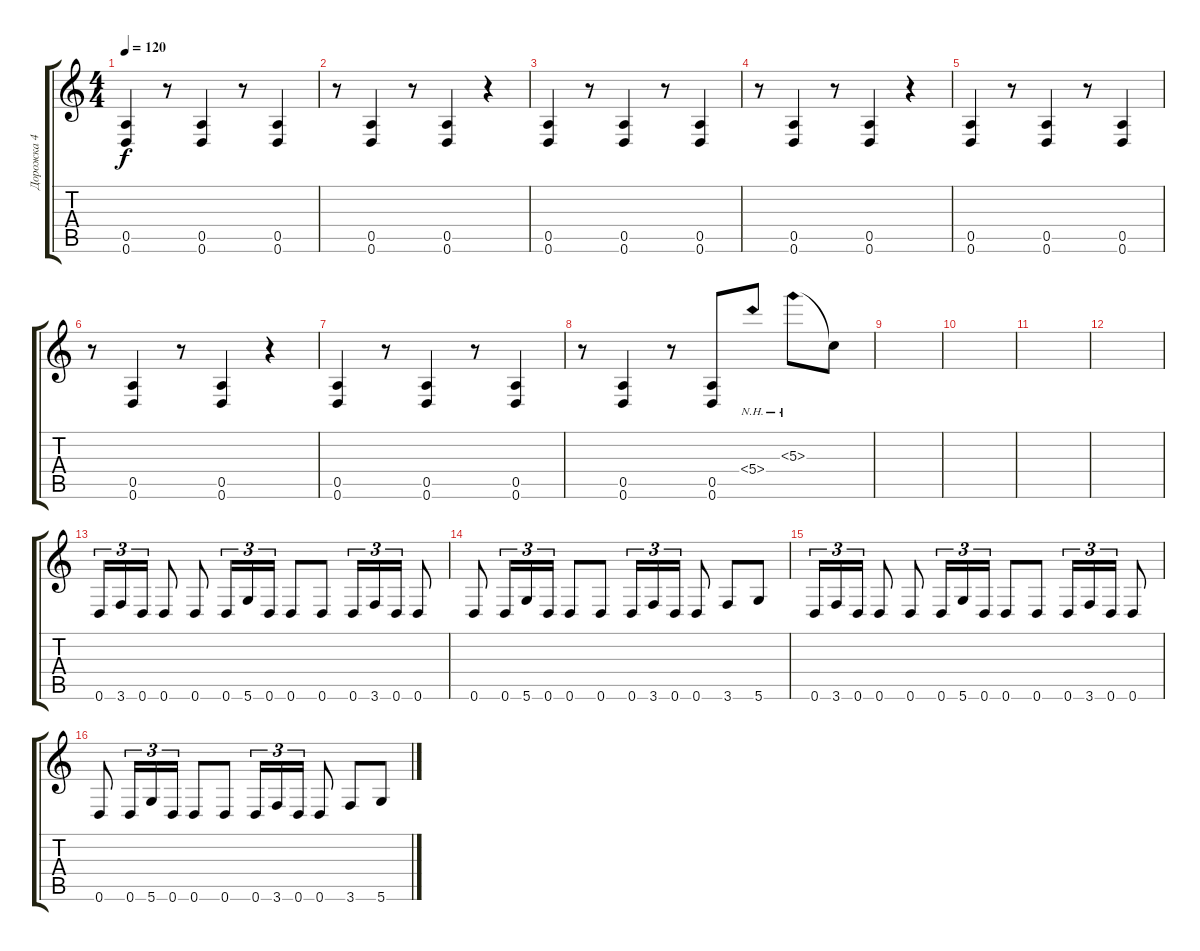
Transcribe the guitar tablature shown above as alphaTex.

\track ("Дорожка 4" "Дорожка 4") {instrument distortionguitar}
\staff {score tabs}
\tuning (E4 B3 G3 D3 A2 D2) {hide}
\ts (4 4)
\tempo 120
\clef g2
\ks c
(0.5 0.6).4{dy f} r.8 (0.5 0.6).4 r.8 (0.5 0.6).4 |
r.8 (0.5 0.6).4 r.8 (0.5 0.6).4 r.4 |
(0.5 0.6).4 r.8 (0.5 0.6).4 r.8 (0.5 0.6).4 |
r.8 (0.5 0.6).4 r.8 (0.5 0.6).4 r.4 |
(0.5 0.6).4 r.8 (0.5 0.6).4 r.8 (0.5 0.6).4 |
r.8 (0.5 0.6).4 r.8 (0.5 0.6).4 r.4 |
(0.5 0.6).4 r.8 (0.5 0.6).4 r.8 (0.5 0.6).4 |
r.8 (0.5 0.6).4 r.8 (0.5 0.6).8 5.4{nh}.8 5.3{nh}.8 5.3{t}.8 |
|
|
|
|
0.6.16{tu (3 2)} 3.6.16{tu (3 2)} 0.6.16{tu (3 2)} 0.6.8 0.6.8 0.6.16{tu (3 2)} 5.6.16{tu (3 2)} 0.6.16{tu (3 2)} 0.6.8 0.6.8 0.6.16{tu (3 2)} 3.6.16{tu (3 2)} 0.6.16{tu (3 2)} 0.6.8 |
0.6.8 0.6.16{tu (3 2)} 5.6.16{tu (3 2)} 0.6.16{tu (3 2)} 0.6.8 0.6.8 0.6.16{tu (3 2)} 3.6.16{tu (3 2)} 0.6.16{tu (3 2)} 0.6.8 3.6.8 5.6.8 |
0.6.16{tu (3 2)} 3.6.16{tu (3 2)} 0.6.16{tu (3 2)} 0.6.8 0.6.8 0.6.16{tu (3 2)} 5.6.16{tu (3 2)} 0.6.16{tu (3 2)} 0.6.8 0.6.8 0.6.16{tu (3 2)} 3.6.16{tu (3 2)} 0.6.16{tu (3 2)} 0.6.8 |
0.6.8 0.6.16{tu (3 2)} 5.6.16{tu (3 2)} 0.6.16{tu (3 2)} 0.6.8 0.6.8 0.6.16{tu (3 2)} 3.6.16{tu (3 2)} 0.6.16{tu (3 2)} 0.6.8 3.6.8 5.6.8
